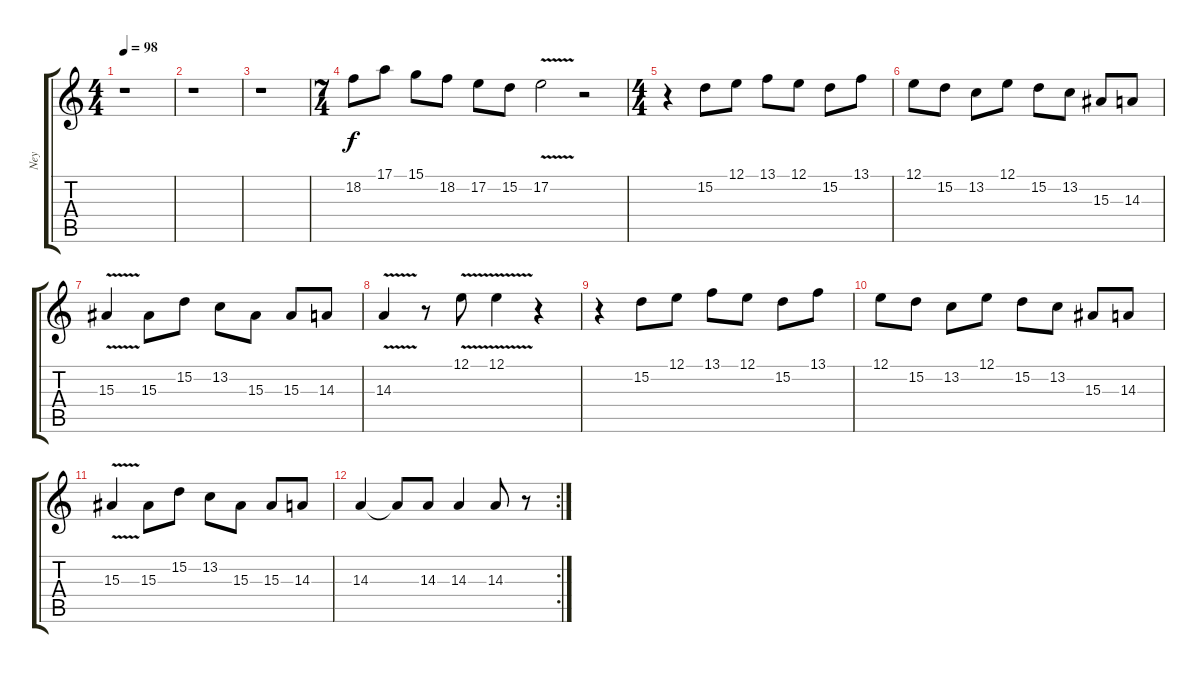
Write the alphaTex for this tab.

\track ("Ney" "Ney") {instrument flute}
\staff {score tabs}
\tuning (E4 B3 G3 D3 A2 E2) {hide}
\ts (4 4)
\tempo 98
\clef g2
\ks c
r.1{dy f} |
r.1 |
r.1 |
\ts (7 4)
18.2.8{volume 8} 17.1.8 15.1.8 18.2.8 17.2.8 15.2.8 17.2{v}.2 r.2 |
\ts (4 4)
r.4 15.2.8 12.1.8 13.1.8 12.1.8 15.2.8 13.1.8 |
12.1.8 15.2.8 13.2.8 12.1.8 15.2.8 13.2.8 15.3.8 14.3.8 |
15.3{v}.4 15.3.8 15.2.8 13.2.8 15.3.8 15.3.8 14.3.8 |
14.3{v}.4 r.8 12.1{v}.8 12.1{v}.4 r.4 |
r.4 15.2.8 12.1.8 13.1.8 12.1.8 15.2.8 13.1.8 |
12.1.8 15.2.8 13.2.8 12.1.8 15.2.8 13.2.8 15.3.8 14.3.8 |
15.3{v}.4 15.3.8 15.2.8 13.2.8 15.3.8 15.3.8 14.3.8 |
\rc 2
14.3.4 14.3{t}.8 14.3.8 14.3.4 14.3.8 r.8
